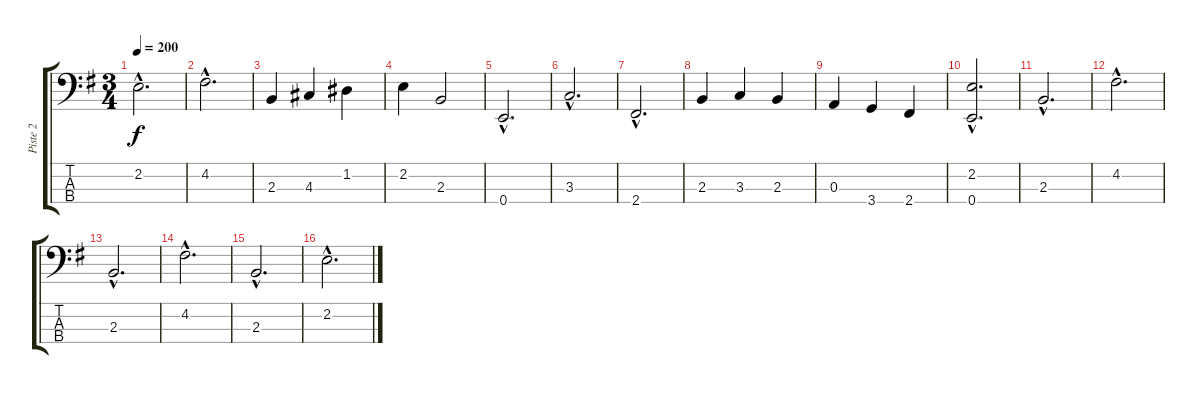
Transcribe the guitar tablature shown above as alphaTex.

\track ("Piste 2" "Piste 2") {instrument electricbasspick}
\staff {score tabs}
\tuning (G2 D2 A1 E1) {hide}
\ts (3 4)
\tempo 200
\clef f4
\ks g
2.2{hac}.2{d dy f} |
4.2{hac}.2{d} |
2.3.4 4.3.4 1.2.4 |
2.2.4 2.3.2 |
0.4{hac}.2{d} |
3.3{hac}.2{d} |
2.4{hac}.2{d} |
2.3.4 3.3.4 2.3.4 |
0.3.4 3.4.4 2.4.4 |
(2.2{hac} 0.4{hac}).2{d} |
2.3{hac}.2{d} |
4.2{hac}.2{d} |
2.3{hac}.2{d} |
4.2{hac}.2{d} |
2.3{hac}.2{d} |
2.2{hac}.2{d}
